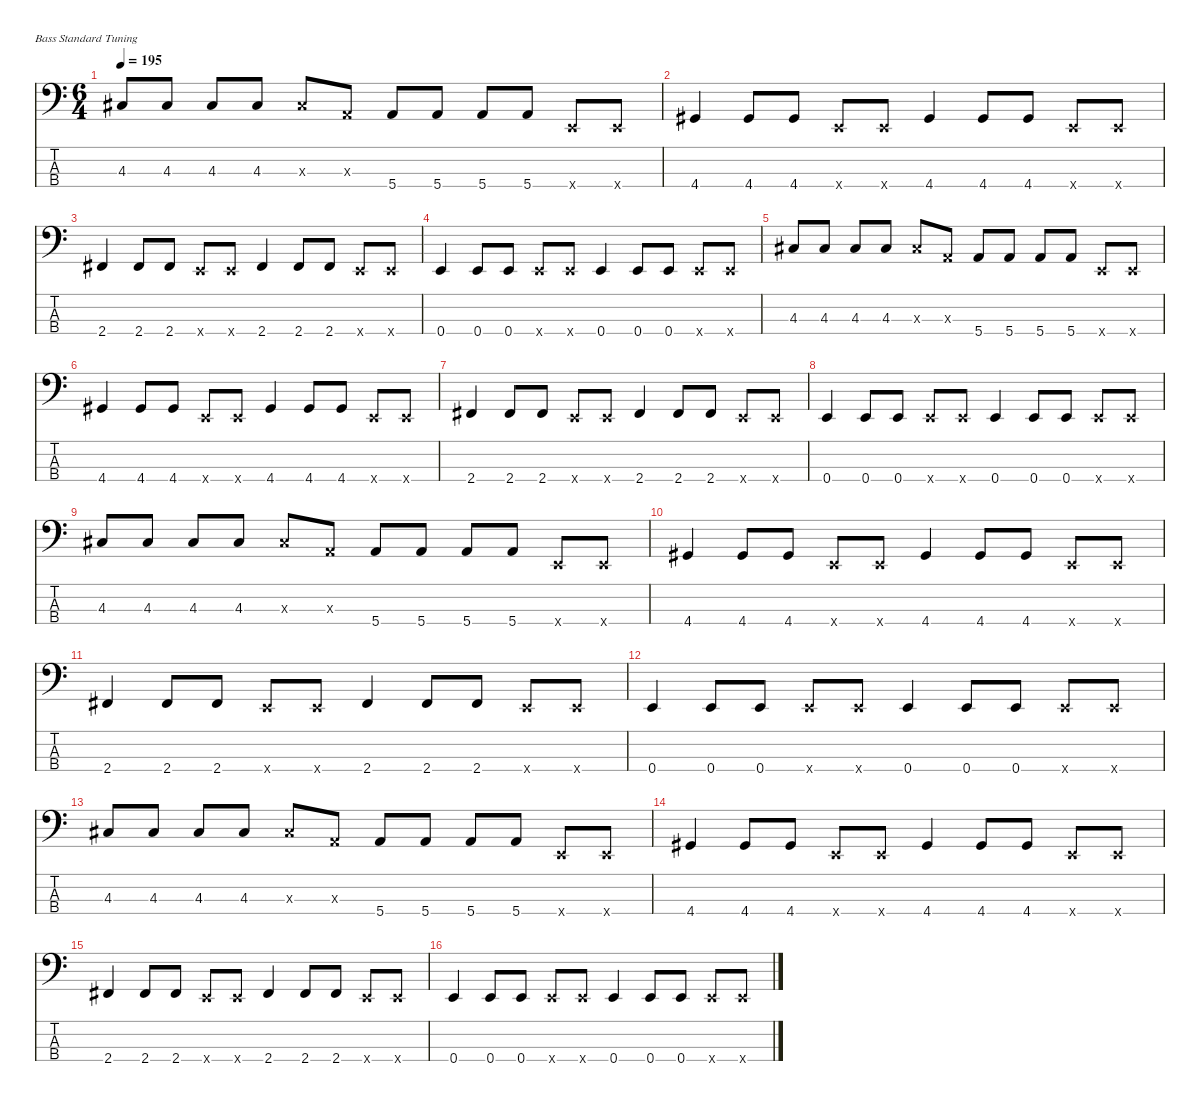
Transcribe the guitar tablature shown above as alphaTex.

\defaultSystemsLayout 4
\hideDynamics
\bracketExtendMode nobrackets
\singleTrackTrackNamePolicy hidden
\multiTrackTrackNamePolicy hidden
\firstSystemTrackNameMode fullname
\firstSystemTrackNameOrientation horizontal
\otherSystemsTrackNameOrientation horizontal
\track ("Bass" "el.bs.") {defaultSystemsLayout 4 instrument electricbassfinger}
\staff {score tabs}
\tuning (G2 D2 A1 E1)
\ts (6 4)
\tempo 195
\clef f4
\ks c
4.3{acc #}.8{dy f beam Up} 4.3{acc #}.8{beam Up} 4.3{acc #}.8{beam Up} 4.3{acc #}.8{beam Up} 4.3{x acc #}.8{beam Up} 0.3{x}.8{beam Up} 5.4.8{beam Up} 5.4.8{beam Up} 5.4.8{beam Up} 5.4.8{beam Up} 0.4{x}.8{beam Up} 0.4{x}.8{beam Up} |
4.4{acc #}.4{beam Up} 4.4{acc #}.8{beam Up} 4.4{acc #}.8{beam Up} 0.4{x}.8{beam Up} 0.4{x}.8{beam Up} 4.4{acc #}.4{beam Up} 4.4{acc #}.8{beam Up} 4.4{acc #}.8{beam Up} 0.4{x}.8{beam Up} 0.4{x}.8{beam Up} |
2.4{acc #}.4{beam Up} 2.4{acc #}.8{beam Up} 2.4{acc #}.8{beam Up} 0.4{x}.8{beam Up} 0.4{x}.8{beam Up} 2.4{acc #}.4{beam Up} 2.4{acc #}.8{beam Up} 2.4{acc #}.8{beam Up} 0.4{x}.8{beam Up} 0.4{x}.8{beam Up} |
0.4.4{beam Up} 0.4.8{beam Up} 0.4.8{beam Up} 0.4{x}.8{beam Up} 0.4{x}.8{beam Up} 0.4.4{beam Up} 0.4.8{beam Up} 0.4.8{beam Up} 0.4{x}.8{beam Up} 0.4{x}.8{beam Up} |
4.3{acc #}.8{beam Up} 4.3{acc #}.8{beam Up} 4.3{acc #}.8{beam Up} 4.3{acc #}.8{beam Up} 4.3{x acc #}.8{beam Up} 0.3{x}.8{beam Up} 5.4.8{beam Up} 5.4.8{beam Up} 5.4.8{beam Up} 5.4.8{beam Up} 0.4{x}.8{beam Up} 0.4{x}.8{beam Up} |
4.4{acc #}.4{beam Up} 4.4{acc #}.8{beam Up} 4.4{acc #}.8{beam Up} 0.4{x}.8{beam Up} 0.4{x}.8{beam Up} 4.4{acc #}.4{beam Up} 4.4{acc #}.8{beam Up} 4.4{acc #}.8{beam Up} 0.4{x}.8{beam Up} 0.4{x}.8{beam Up} |
2.4{acc #}.4{beam Up} 2.4{acc #}.8{beam Up} 2.4{acc #}.8{beam Up} 0.4{x}.8{beam Up} 0.4{x}.8{beam Up} 2.4{acc #}.4{beam Up} 2.4{acc #}.8{beam Up} 2.4{acc #}.8{beam Up} 0.4{x}.8{beam Up} 0.4{x}.8{beam Up} |
0.4.4{beam Up} 0.4.8{beam Up} 0.4.8{beam Up} 0.4{x}.8{beam Up} 0.4{x}.8{beam Up} 0.4.4{beam Up} 0.4.8{beam Up} 0.4.8{beam Up} 0.4{x}.8{beam Up} 0.4{x}.8{beam Up} |
4.3{acc #}.8{beam Up} 4.3{acc #}.8{beam Up} 4.3{acc #}.8{beam Up} 4.3{acc #}.8{beam Up} 4.3{x acc #}.8{beam Up} 0.3{x}.8{beam Up} 5.4.8{beam Up} 5.4.8{beam Up} 5.4.8{beam Up} 5.4.8{beam Up} 0.4{x}.8{beam Up} 0.4{x}.8{beam Up} |
4.4{acc #}.4{beam Up} 4.4{acc #}.8{beam Up} 4.4{acc #}.8{beam Up} 0.4{x}.8{beam Up} 0.4{x}.8{beam Up} 4.4{acc #}.4{beam Up} 4.4{acc #}.8{beam Up} 4.4{acc #}.8{beam Up} 0.4{x}.8{beam Up} 0.4{x}.8{beam Up} |
2.4{acc #}.4{beam Up} 2.4{acc #}.8{beam Up} 2.4{acc #}.8{beam Up} 0.4{x}.8{beam Up} 0.4{x}.8{beam Up} 2.4{acc #}.4{beam Up} 2.4{acc #}.8{beam Up} 2.4{acc #}.8{beam Up} 0.4{x}.8{beam Up} 0.4{x}.8{beam Up} |
0.4.4{beam Up} 0.4.8{beam Up} 0.4.8{beam Up} 0.4{x}.8{beam Up} 0.4{x}.8{beam Up} 0.4.4{beam Up} 0.4.8{beam Up} 0.4.8{beam Up} 0.4{x}.8{beam Up} 0.4{x}.8{beam Up} |
4.3{acc #}.8{beam Up} 4.3{acc #}.8{beam Up} 4.3{acc #}.8{beam Up} 4.3{acc #}.8{beam Up} 4.3{x acc #}.8{beam Up} 0.3{x}.8{beam Up} 5.4.8{beam Up} 5.4.8{beam Up} 5.4.8{beam Up} 5.4.8{beam Up} 0.4{x}.8{beam Up} 0.4{x}.8{beam Up} |
4.4{acc #}.4{beam Up} 4.4{acc #}.8{beam Up} 4.4{acc #}.8{beam Up} 0.4{x}.8{beam Up} 0.4{x}.8{beam Up} 4.4{acc #}.4{beam Up} 4.4{acc #}.8{beam Up} 4.4{acc #}.8{beam Up} 0.4{x}.8{beam Up} 0.4{x}.8{beam Up} |
2.4{acc #}.4{beam Up} 2.4{acc #}.8{beam Up} 2.4{acc #}.8{beam Up} 0.4{x}.8{beam Up} 0.4{x}.8{beam Up} 2.4{acc #}.4{beam Up} 2.4{acc #}.8{beam Up} 2.4{acc #}.8{beam Up} 0.4{x}.8{beam Up} 0.4{x}.8{beam Up} |
0.4.4{beam Up} 0.4.8{beam Up} 0.4.8{beam Up} 0.4{x}.8{beam Up} 0.4{x}.8{beam Up} 0.4.4{beam Up} 0.4.8{beam Up} 0.4.8{beam Up} 0.4{x}.8{beam Up} 0.4{x}.8{beam Up}
